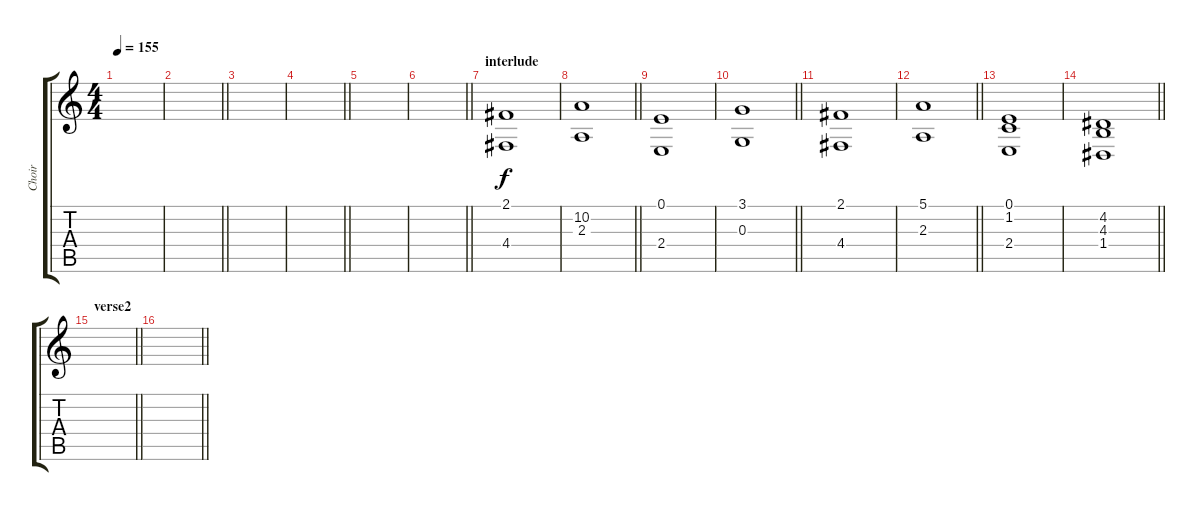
\track ("Choir" "Choir") {instrument choiraahs}
\staff {score tabs}
\tuning (E4 B3 G3 D3 A2 E2) {hide}
\ts (4 4)
\tempo 155
\clef g2
\ks c
|
\barLineRight lightlight
|
|
\barLineRight lightlight
|
|
\barLineRight lightlight
|
\section ("" "interlude")
(2.1 4.4).1 |
\barLineRight lightlight
(10.2 2.3).1 |
(0.1 2.4).1 |
\barLineRight lightlight
(3.1 0.3).1 |
(2.1 4.4).1 |
\barLineRight lightlight
(5.1 2.3).1 |
(0.1 1.2 2.4).1 |
\barLineRight lightlight
(4.2 4.3 1.4).1 |
\section ("" "verse2")
\barLineRight lightlight
|
\barLineRight lightlight
